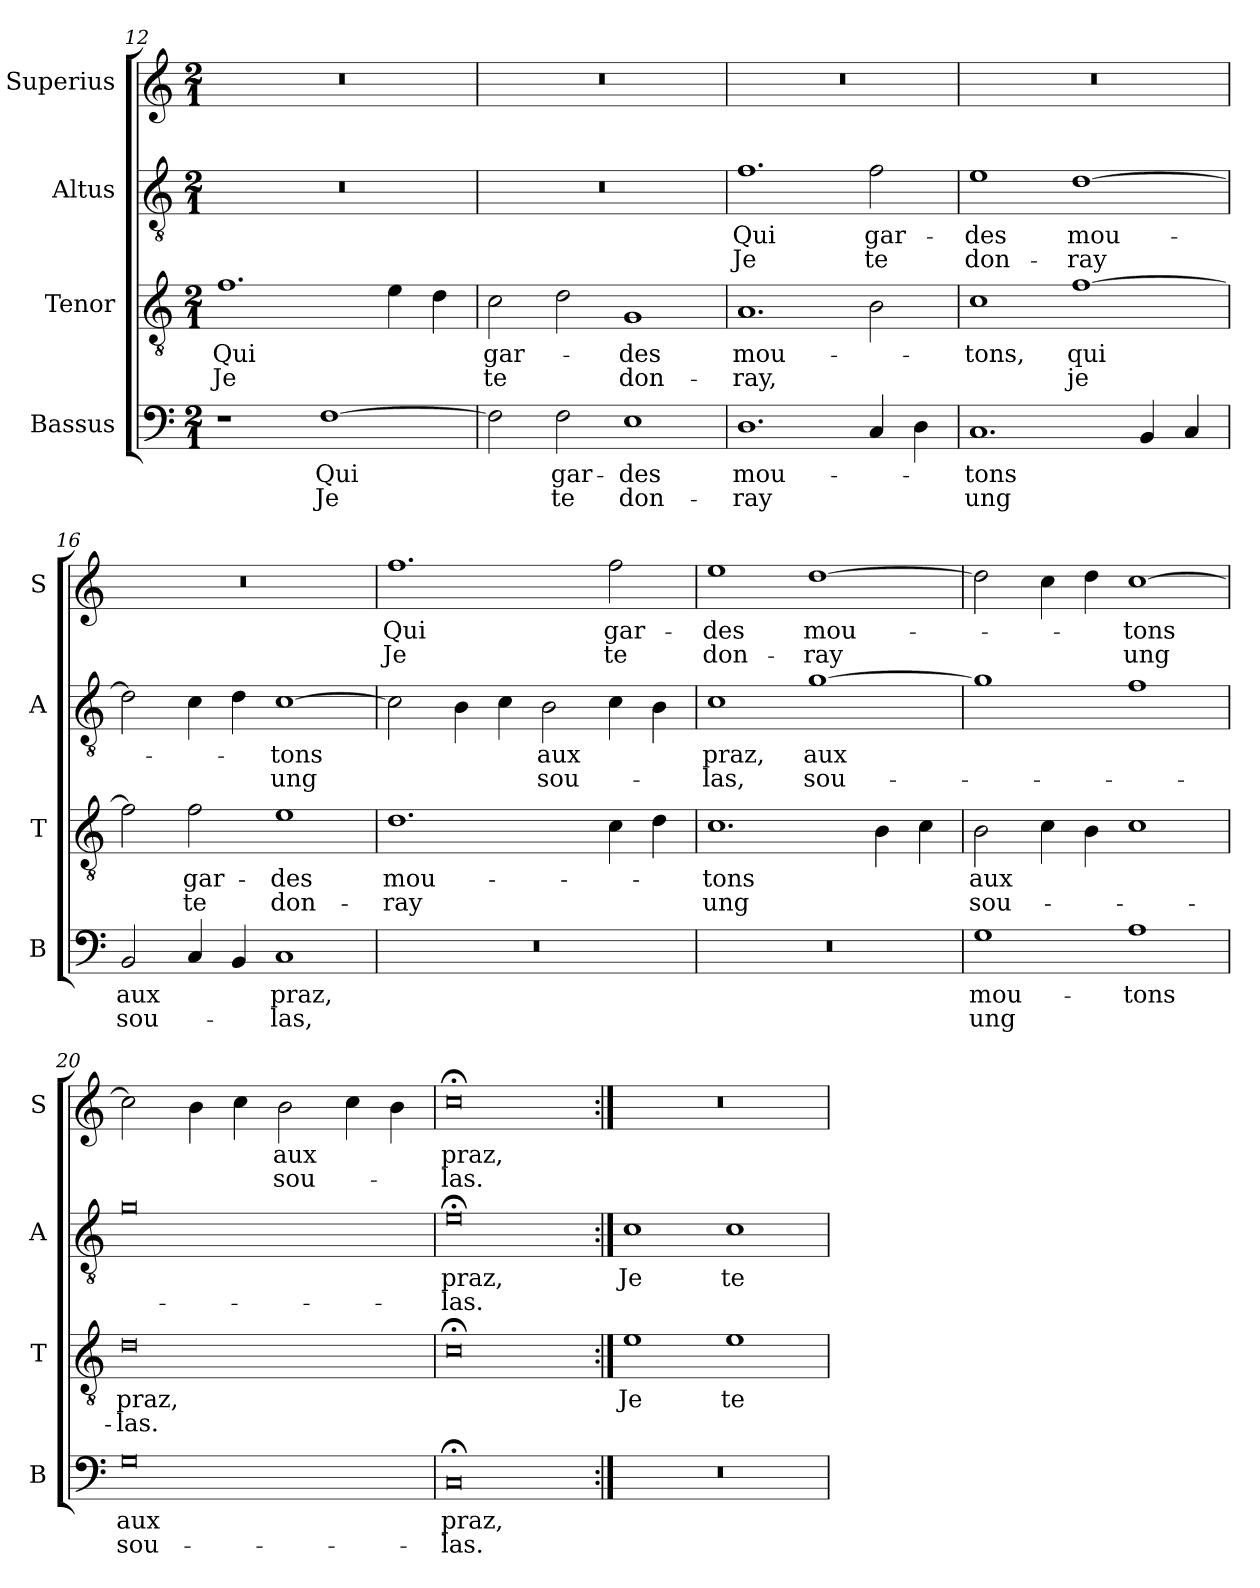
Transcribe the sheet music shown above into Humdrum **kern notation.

**kern	**text	**text	**kern	**text	**text	**kern	**text	**text	**kern	**text	**text
*part4	*part4	*part4	*part3	*part3	*part3	*part2	*part2	*part2	*part1	*part1	*part1
*staff4	*staff4	*staff4	*staff3	*staff3	*staff3	*staff2	*staff2	*staff2	*staff1	*staff1	*staff1
*I"Bassus	*	*	*I"Tenor	*	*	*I"Altus	*	*	*I"Superius	*	*
*I'B	*	*	*I'T	*	*	*I'A	*	*	*I'S	*	*
*clefF4	*	*	*clefGv2	*	*	*clefGv2	*	*	*clefG2	*	*
*k[]	*	*	*k[]	*	*	*k[]	*	*	*k[]	*	*
*M2/1	*	*	*M2/1	*	*	*M2/1	*	*	*M2/1	*	*
=12	=12	=12	=12	=12	=12	=12	=12	=12	=12	=12	=12
1r	.	.	1.f	Qui	Je	0r	.	.	0r	.	.
[1F	Qui	Je	.	.	.	.	.	.	.	.	.
.	.	.	4e\	.	.	.	.	.	.	.	.
.	.	.	4d\	.	.	.	.	.	.	.	.
=13	=13	=13	=13	=13	=13	=13	=13	=13	=13	=13	=13
2F\]	.	.	2c\	gar-	te	0r	.	.	0r	.	.
2F\	gar-	te	2d\	.	.	.	.	.	.	.	.
1E	-des	don-	1G	-des	don-	.	.	.	.	.	.
=14	=14	=14	=14	=14	=14	=14	=14	=14	=14	=14	=14
1.D	mou-	-ray	1.A	mou-	-ray,	1.f	Qui	Je	0r	.	.
4C/	.	.	2B\	.	.	2f\	gar-	te	.	.	.
4D\	.	.	.	.	.	.	.	.	.	.	.
=15	=15	=15	=15	=15	=15	=15	=15	=15	=15	=15	=15
1.C	-tons	ung	1c	-tons,	.	1e	-des	don-	0r	.	.
.	.	.	[1f	qui	je	[1d	mou-	-ray	.	.	.
4BB/	.	.	.	.	.	.	.	.	.	.	.
4C/	.	.	.	.	.	.	.	.	.	.	.
=16	=16	=16	=16	=16	=16	=16	=16	=16	=16	=16	=16
2BB/	aux	sou-	2f\]	.	.	2d\]	.	.	0r	.	.
4C/	.	.	2f\	gar-	te	4c\	.	.	.	.	.
4BB/	.	.	.	.	.	4d\	.	.	.	.	.
1C	praz,	-las,	1e	-des	don-	[1c	-tons	ung	.	.	.
=17	=17	=17	=17	=17	=17	=17	=17	=17	=17	=17	=17
0r	.	.	1.d	mou-	-ray	2c\]	.	.	1.ff	Qui	Je
.	.	.	.	.	.	4B\	.	.	.	.	.
.	.	.	.	.	.	4c\	.	.	.	.	.
.	.	.	.	.	.	2B\	aux	sou-	.	.	.
.	.	.	4c\	.	.	4c\	.	.	2ff\	gar-	te
.	.	.	4d\	.	.	4B\	.	.	.	.	.
=18	=18	=18	=18	=18	=18	=18	=18	=18	=18	=18	=18
0r	.	.	1.c	-tons	ung	1c	praz,	-las,	1ee	-des	don-
.	.	.	.	.	.	[1g	aux	sou-	[1dd	mou-	-ray
.	.	.	4B\	.	.	.	.	.	.	.	.
.	.	.	4c\	.	.	.	.	.	.	.	.
=19	=19	=19	=19	=19	=19	=19	=19	=19	=19	=19	=19
1G	mou-	ung	2B\	aux	sou-	1g]	.	.	2dd\]	.	.
.	.	.	4c\	.	.	.	.	.	4cc\	.	.
.	.	.	4B\	.	.	.	.	.	4dd\	.	.
1A	-tons	.	1c	.	.	1f	.	.	[1cc	-tons	ung
=20	=20	=20	=20	=20	=20	=20	=20	=20	=20	=20	=20
0G	aux	sou-	0d	praz,	-las.	0g	.	.	2cc\]	.	.
.	.	.	.	.	.	.	.	.	4b\	.	.
.	.	.	.	.	.	.	.	.	4cc\	.	.
.	.	.	.	.	.	.	.	.	2b\	aux	sou-
.	.	.	.	.	.	.	.	.	4cc\	.	.
.	.	.	.	.	.	.	.	.	4b\	.	.
=21	=21	=21	=21	=21	=21	=21	=21	=21	=21	=21	=21
0C;<	praz,	las.	0c;<	.	.	0e;<	praz,	-las.	0cc;<	praz,	-las.
=22:|!	=22:|!	=22:|!	=22:|!	=22:|!	=22:|!	=22:|!	=22:|!	=22:|!	=22:|!	=22:|!	=22:|!
0r	.	.	1e	Je	.	1c	Je	.	0r	.	.
.	.	.	1e	te	.	1c	te	.	.	.	.
=	=	=	=	=	=	=	=	=	=	=	=
*-	*-	*-	*-	*-	*-	*-	*-	*-	*-	*-	*-
